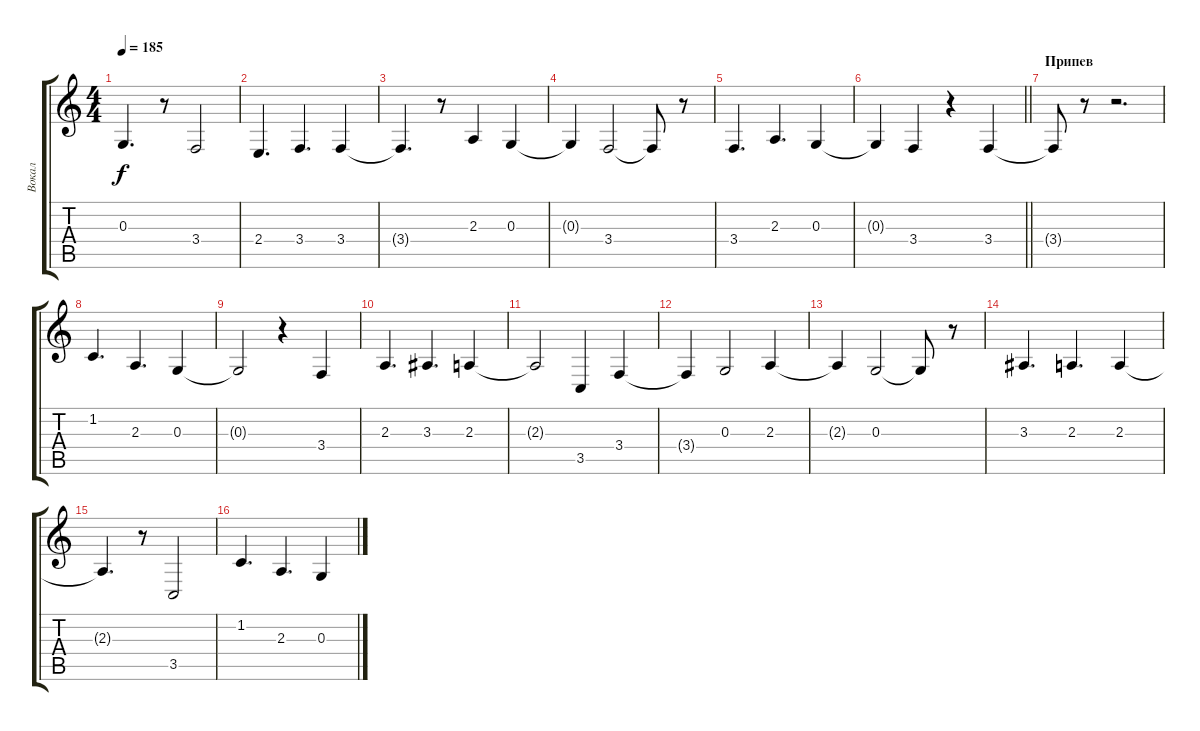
\track ("Вокал" "Вокал") {instrument lead8bassandlead}
\staff {score tabs}
\tuning (E4 B3 G3 D3 A2 E2) {hide}
\ts (4 4)
\tempo 185
\clef g2
\ks c
0.3{t}.4{d dy f} r.8 3.4.2 |
2.4.4{d} 3.4.4{d} 3.4.4 |
3.4{t}.4{d} r.8 2.3.4 0.3.4 |
0.3{t}.4 3.4.2 3.4{t}.8 r.8 |
3.4.4{d} 2.3.4{d} 0.3.4 |
\barLineRight lightlight
0.3{t}.4 3.4.4 r.4 3.4.4 |
\section ("" "Припев")
3.4{t}.8 r.8 r.2{d} |
1.2.4{d} 2.3.4{d} 0.3.4 |
0.3{t}.2 r.4 3.4.4 |
2.3.4{d} 3.3.4{d} 2.3.4 |
2.3{t}.2 3.5.4 3.4.4 |
3.4{t}.4 0.3.2 2.3.4 |
2.3{t}.4 0.3.2 0.3{t}.8 r.8 |
3.3.4{d} 2.3.4{d} 2.3.4 |
2.3{t}.4{d} r.8 3.5.2 |
1.2.4{d} 2.3.4{d} 0.3.4
